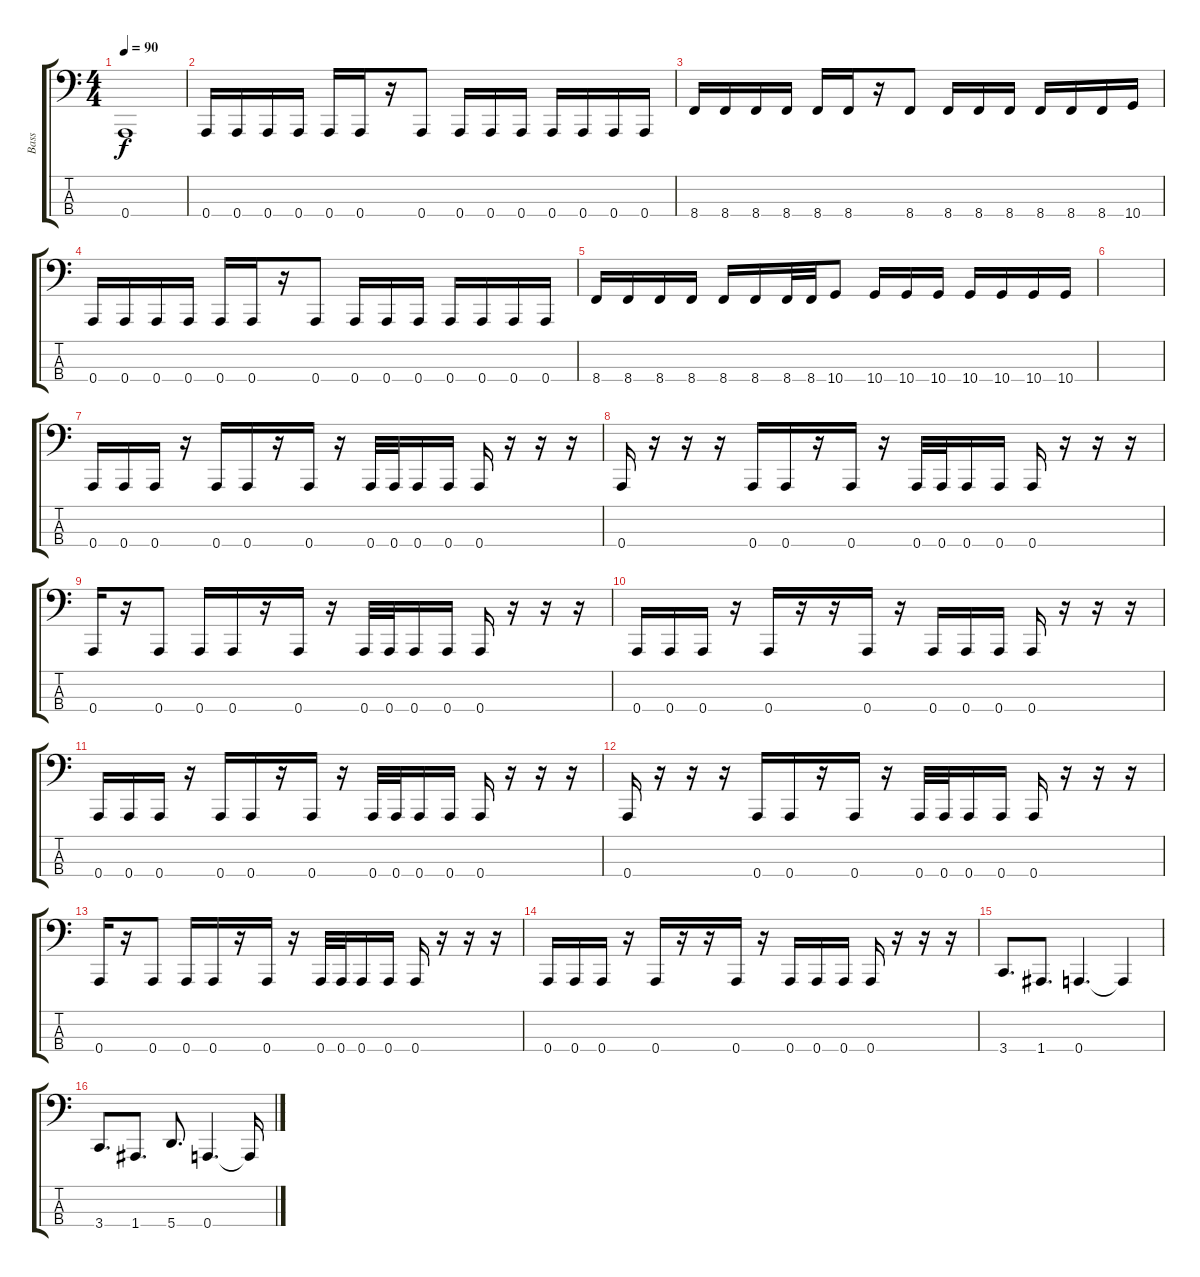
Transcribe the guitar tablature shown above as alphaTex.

\track ("Bass" "Bass") {instrument electricbassfinger}
\staff {score tabs}
\tuning (D2 A1 E1 A0) {hide}
\ts (4 4)
\tempo 90
\clef f4
\ks c
0.4.1{dy f} |
0.4.16 0.4.16 0.4.16 0.4.16 0.4.16 0.4.16 r.16 0.4.8 0.4.16 0.4.16 0.4.16 0.4.16 0.4.16 0.4.16 0.4.16 |
8.4.16 8.4.16 8.4.16 8.4.16 8.4.16 8.4.16 r.16 8.4.8 8.4.16 8.4.16 8.4.16 8.4.16 8.4.16 8.4.16 10.4.16 |
0.4.16 0.4.16 0.4.16 0.4.16 0.4.16 0.4.16 r.16 0.4.8 0.4.16 0.4.16 0.4.16 0.4.16 0.4.16 0.4.16 0.4.16 |
8.4.16 8.4.16 8.4.16 8.4.16 8.4.16 8.4.16 8.4.32 8.4.32 10.4.8 10.4.16 10.4.16 10.4.16 10.4.16 10.4.16 10.4.16 10.4.16 |
|
0.4.16 0.4.16 0.4.16 r.16 0.4.16 0.4.16 r.16 0.4.16 r.16 0.4.32 0.4.32 0.4.16 0.4.16 0.4.16 r.16 r.16 r.16 |
0.4.16 r.16 r.16 r.16 0.4.16 0.4.16 r.16 0.4.16 r.16 0.4.32 0.4.32 0.4.16 0.4.16 0.4.16 r.16 r.16 r.16 |
0.4.16 r.16 0.4.8 0.4.16 0.4.16 r.16 0.4.16 r.16 0.4.32 0.4.32 0.4.16 0.4.16 0.4.16 r.16 r.16 r.16 |
0.4.16 0.4.16 0.4.16 r.16 0.4.16 r.16 r.16 0.4.16 r.16 0.4.16 0.4.16 0.4.16 0.4.16 r.16 r.16 r.16 |
0.4.16 0.4.16 0.4.16 r.16 0.4.16 0.4.16 r.16 0.4.16 r.16 0.4.32 0.4.32 0.4.16 0.4.16 0.4.16 r.16 r.16 r.16 |
0.4.16 r.16 r.16 r.16 0.4.16 0.4.16 r.16 0.4.16 r.16 0.4.32 0.4.32 0.4.16 0.4.16 0.4.16 r.16 r.16 r.16 |
0.4.16 r.16 0.4.8 0.4.16 0.4.16 r.16 0.4.16 r.16 0.4.32 0.4.32 0.4.16 0.4.16 0.4.16 r.16 r.16 r.16 |
0.4.16 0.4.16 0.4.16 r.16 0.4.16 r.16 r.16 0.4.16 r.16 0.4.16 0.4.16 0.4.16 0.4.16 r.16 r.16 r.16 |
3.4.8{d} 1.4.8{d} 0.4.4{d} 0.4{t}.4 |
3.4.8{d} 1.4.8{d} 5.4.8{d} 0.4.4{d} 0.4{t}.16
